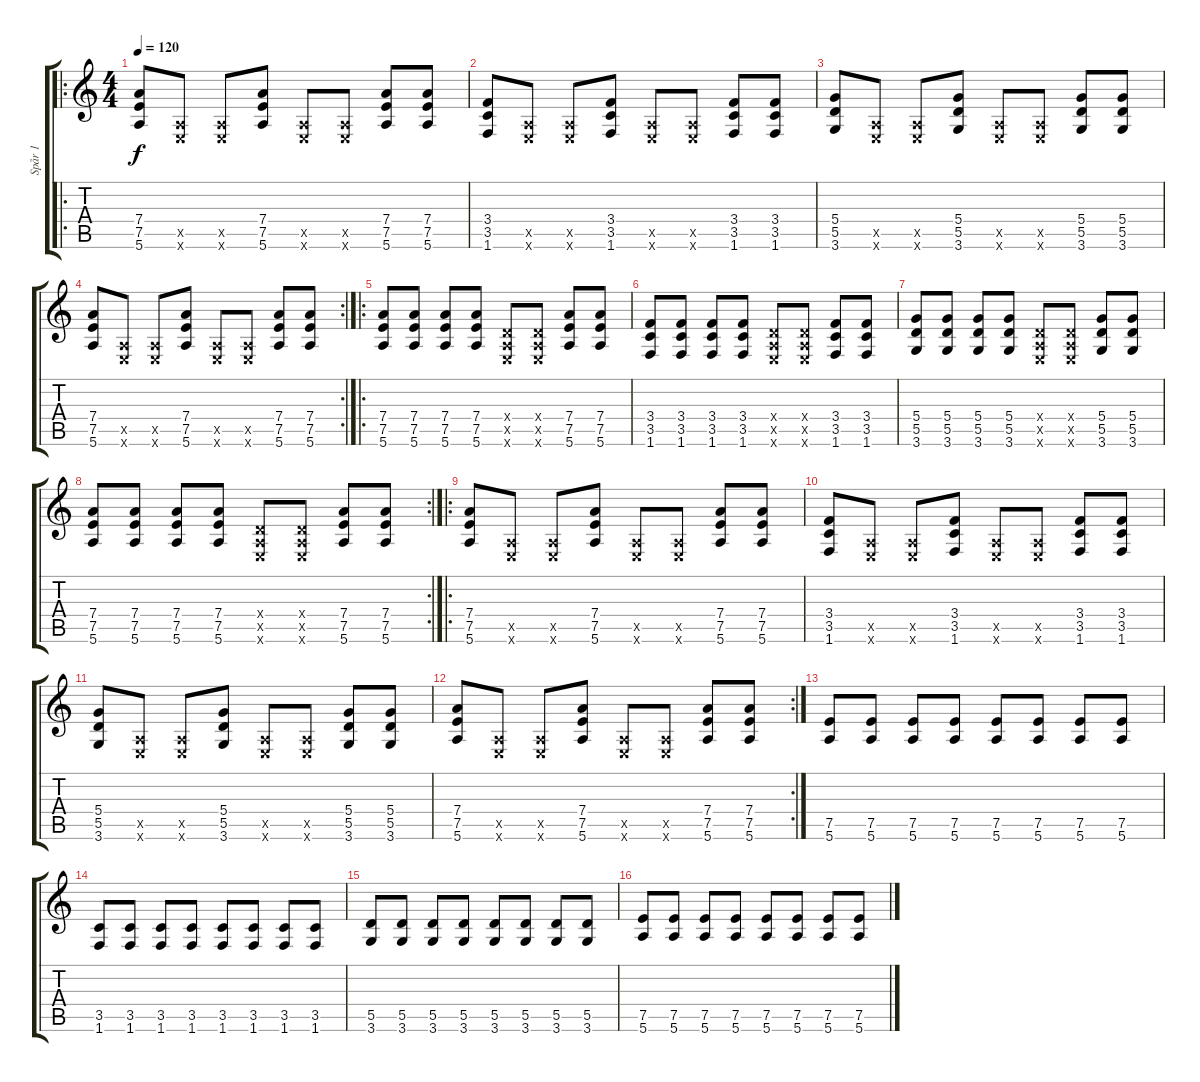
\track ("Spår 1" "Spår 1") {instrument acousticguitarnylon}
\staff {score tabs}
\tuning (E4 B3 G3 D3 A2 E2) {hide}
\ro
\ts (4 4)
\tempo 120
\tempo 140
\tempo 120
\clef g2
\ks c
(7.4 7.5 5.6).8{dy f instrument distortionguitar} (0.5{x} 0.6{x}).8 (0.5{x} 0.6{x}).8 (7.4 7.5 5.6).8 (0.5{x} 0.6{x}).8 (0.5{x} 0.6{x}).8 (7.4 7.5 5.6).8 (7.4 7.5 5.6).8 |
(3.4 3.5 1.6).8 (0.5{x} 0.6{x}).8 (0.5{x} 0.6{x}).8 (3.4 3.5 1.6).8 (0.5{x} 0.6{x}).8 (0.5{x} 0.6{x}).8 (3.4 3.5 1.6).8 (3.4 3.5 1.6).8 |
(5.4 5.5 3.6).8 (0.5{x} 0.6{x}).8 (0.5{x} 0.6{x}).8 (5.4 5.5 3.6).8 (0.5{x} 0.6{x}).8 (0.5{x} 0.6{x}).8 (5.4 5.5 3.6).8 (5.4 5.5 3.6).8 |
\rc 2
(7.4 7.5 5.6).8 (0.5{x} 0.6{x}).8 (0.5{x} 0.6{x}).8 (7.4 7.5 5.6).8 (0.5{x} 0.6{x}).8 (0.5{x} 0.6{x}).8 (7.4 7.5 5.6).8 (7.4 7.5 5.6).8 |
\ro
(7.4 7.5 5.6).8 (7.4 7.5 5.6).8 (7.4 7.5 5.6).8 (7.4 7.5 5.6).8 (0.4{x} 0.5{x} 0.6{x}).8 (0.4{x} 0.5{x} 0.6{x}).8 (7.4 7.5 5.6).8 (7.4 7.5 5.6).8 |
(3.4 3.5 1.6).8 (3.4 3.5 1.6).8 (3.4 3.5 1.6).8 (3.4 3.5 1.6).8 (0.4{x} 0.5{x} 0.6{x}).8 (0.4{x} 0.5{x} 0.6{x}).8 (3.4 3.5 1.6).8 (3.4 3.5 1.6).8 |
(5.4 5.5 3.6).8 (5.4 5.5 3.6).8 (5.4 5.5 3.6).8 (5.4 5.5 3.6).8 (0.4{x} 0.5{x} 0.6{x}).8 (0.4{x} 0.5{x} 0.6{x}).8 (5.4 5.5 3.6).8 (5.4 5.5 3.6).8 |
\rc 2
(7.4 7.5 5.6).8 (7.4 7.5 5.6).8 (7.4 7.5 5.6).8 (7.4 7.5 5.6).8 (0.4{x} 0.5{x} 0.6{x}).8 (0.4{x} 0.5{x} 0.6{x}).8 (7.4 7.5 5.6).8 (7.4 7.5 5.6).8 |
\ro
(7.4 7.5 5.6).8 (0.5{x} 0.6{x}).8 (0.5{x} 0.6{x}).8 (7.4 7.5 5.6).8 (0.5{x} 0.6{x}).8 (0.5{x} 0.6{x}).8 (7.4 7.5 5.6).8 (7.4 7.5 5.6).8 |
(3.4 3.5 1.6).8 (0.5{x} 0.6{x}).8 (0.5{x} 0.6{x}).8 (3.4 3.5 1.6).8 (0.5{x} 0.6{x}).8 (0.5{x} 0.6{x}).8 (3.4 3.5 1.6).8 (3.4 3.5 1.6).8 |
(5.4 5.5 3.6).8 (0.5{x} 0.6{x}).8 (0.5{x} 0.6{x}).8 (5.4 5.5 3.6).8 (0.5{x} 0.6{x}).8 (0.5{x} 0.6{x}).8 (5.4 5.5 3.6).8 (5.4 5.5 3.6).8 |
\rc 2
(7.4 7.5 5.6).8 (0.5{x} 0.6{x}).8 (0.5{x} 0.6{x}).8 (7.4 7.5 5.6).8 (0.5{x} 0.6{x}).8 (0.5{x} 0.6{x}).8 (7.4 7.5 5.6).8 (7.4 7.5 5.6).8 |
(7.5 5.6).8{instrument distortionguitar} (7.5 5.6).8 (7.5 5.6).8 (7.5 5.6).8 (7.5 5.6).8 (7.5 5.6).8 (7.5 5.6).8 (7.5 5.6).8 |
(3.5 1.6).8 (3.5 1.6).8 (3.5 1.6).8 (3.5 1.6).8 (3.5 1.6).8 (3.5 1.6).8 (3.5 1.6).8 (3.5 1.6).8 |
(5.5 3.6).8 (5.5 3.6).8 (5.5 3.6).8 (5.5 3.6).8 (5.5 3.6).8 (5.5 3.6).8 (5.5 3.6).8 (5.5 3.6).8 |
(7.5 5.6).8 (7.5 5.6).8 (7.5 5.6).8 (7.5 5.6).8 (7.5 5.6).8 (7.5 5.6).8 (7.5 5.6).8 (7.5 5.6).8
